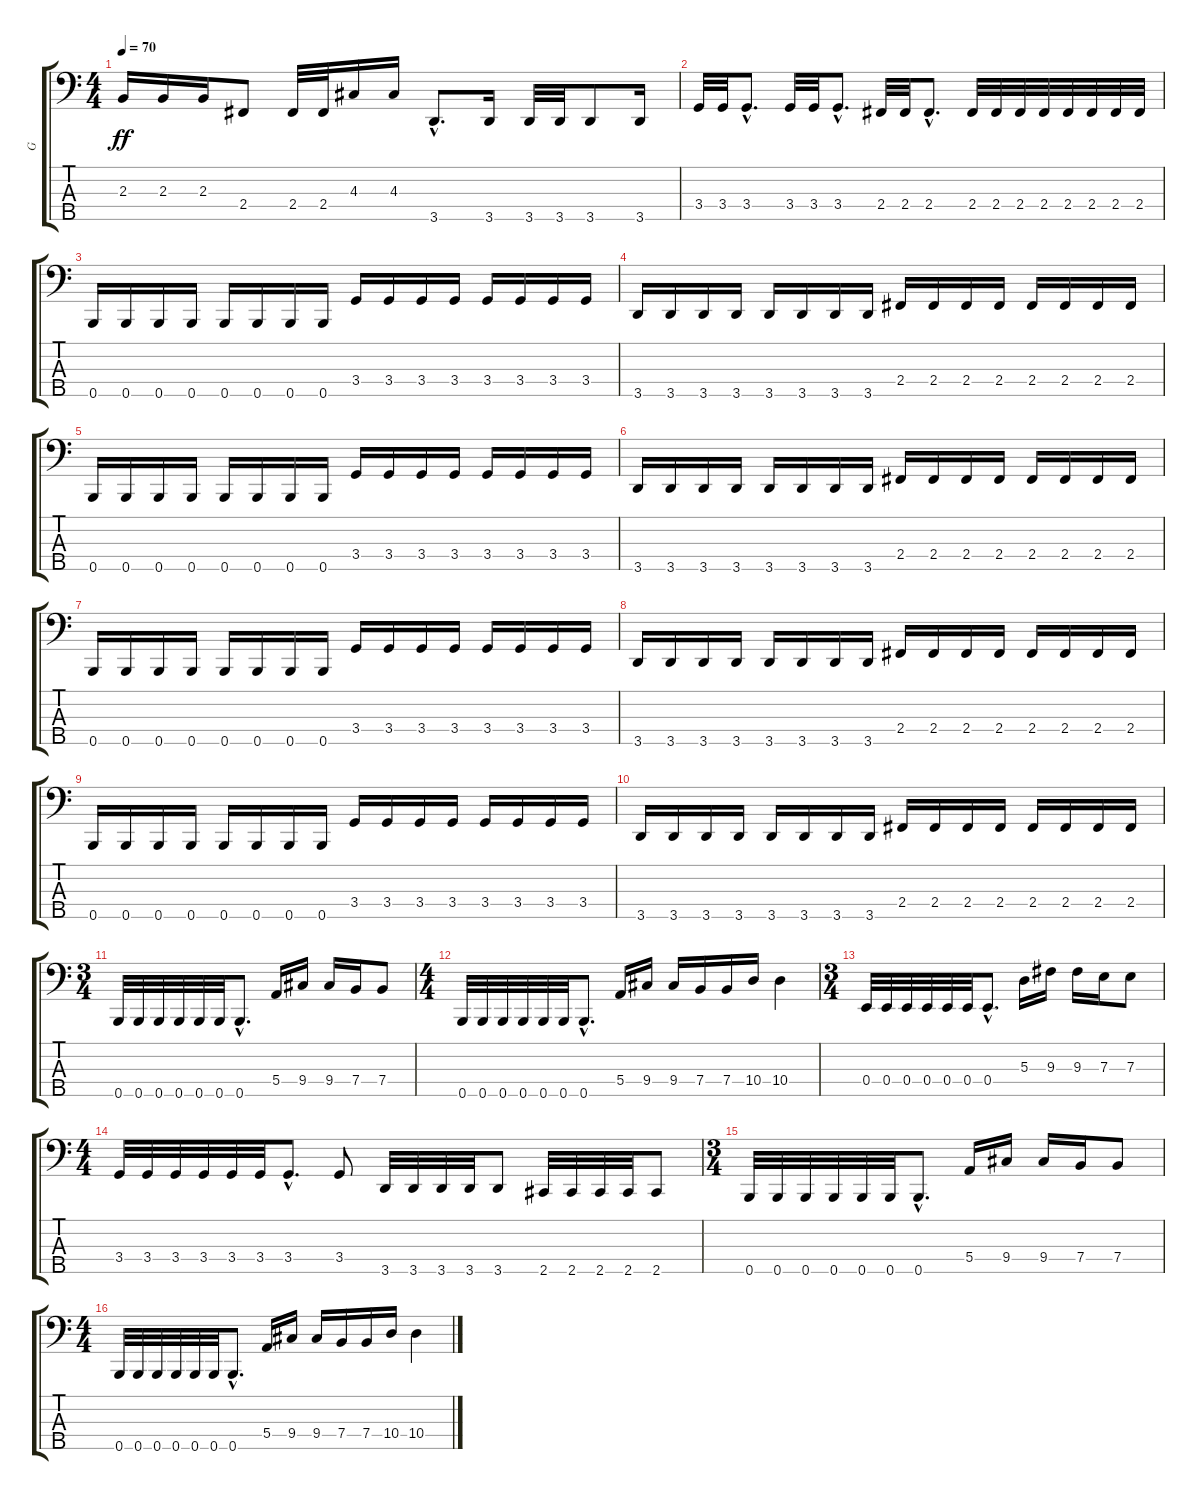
\track ("G" "G") {instrument electricbassfinger}
\staff {score tabs}
\tuning (G2 D2 A1 E1 B0) {hide}
\ts (4 4)
\tempo 70
\clef f4
\ks c
2.3.16{dy ff} 2.3.16 2.3.16 2.4.8 2.4.32 2.4.32 4.3.16 4.3.16 3.5{hac}.8{d} 3.5.16 3.5.32 3.5.32 3.5.8 3.5.16 |
3.4.32 3.4.32 3.4{hac}.8{d} 3.4.32 3.4.32 3.4{hac}.8{d} 2.4.32 2.4.32 2.4{hac}.8{d} 2.4.32 2.4.32 2.4.32 2.4.32 2.4.32 2.4.32 2.4.32 2.4.32 |
\section ("" " ")
0.5.16 0.5.16 0.5.16 0.5.16 0.5.16 0.5.16 0.5.16 0.5.16 3.4.16 3.4.16 3.4.16 3.4.16 3.4.16 3.4.16 3.4.16 3.4.16 |
3.5.16 3.5.16 3.5.16 3.5.16 3.5.16 3.5.16 3.5.16 3.5.16 2.4.16 2.4.16 2.4.16 2.4.16 2.4.16 2.4.16 2.4.16 2.4.16 |
0.5.16 0.5.16 0.5.16 0.5.16 0.5.16 0.5.16 0.5.16 0.5.16 3.4.16 3.4.16 3.4.16 3.4.16 3.4.16 3.4.16 3.4.16 3.4.16 |
3.5.16 3.5.16 3.5.16 3.5.16 3.5.16 3.5.16 3.5.16 3.5.16 2.4.16 2.4.16 2.4.16 2.4.16 2.4.16 2.4.16 2.4.16 2.4.16 |
0.5.16 0.5.16 0.5.16 0.5.16 0.5.16 0.5.16 0.5.16 0.5.16 3.4.16 3.4.16 3.4.16 3.4.16 3.4.16 3.4.16 3.4.16 3.4.16 |
3.5.16 3.5.16 3.5.16 3.5.16 3.5.16 3.5.16 3.5.16 3.5.16 2.4.16 2.4.16 2.4.16 2.4.16 2.4.16 2.4.16 2.4.16 2.4.16 |
0.5.16 0.5.16 0.5.16 0.5.16 0.5.16 0.5.16 0.5.16 0.5.16 3.4.16 3.4.16 3.4.16 3.4.16 3.4.16 3.4.16 3.4.16 3.4.16 |
3.5.16 3.5.16 3.5.16 3.5.16 3.5.16 3.5.16 3.5.16 3.5.16 2.4.16 2.4.16 2.4.16 2.4.16 2.4.16 2.4.16 2.4.16 2.4.16 |
\ts (3 4)
\section ("" " ")
0.5.32 0.5.32 0.5.32 0.5.32 0.5.32 0.5.32 0.5{hac}.8{d} 5.4.16 9.4.16 9.4.16 7.4.16 7.4.8 |
\ts (4 4)
0.5.32 0.5.32 0.5.32 0.5.32 0.5.32 0.5.32 0.5{hac}.8{d} 5.4.16 9.4.16 9.4.16 7.4.16 7.4.16 10.4.16 10.4.4 |
\ts (3 4)
0.4.32 0.4.32 0.4.32 0.4.32 0.4.32 0.4.32 0.4{hac}.8{d} 5.3.16 9.3.16 9.3.16 7.3.16 7.3.8 |
\ts (4 4)
3.4.32 3.4.32 3.4.32 3.4.32 3.4.32 3.4.32 3.4{hac}.8{d} 3.4.8 3.5.32 3.5.32 3.5.32 3.5.32 3.5.8 2.5.32 2.5.32 2.5.32 2.5.32 2.5.8 |
\ts (3 4)
0.5.32 0.5.32 0.5.32 0.5.32 0.5.32 0.5.32 0.5{hac}.8{d} 5.4.16 9.4.16 9.4.16 7.4.16 7.4.8 |
\ts (4 4)
0.5.32 0.5.32 0.5.32 0.5.32 0.5.32 0.5.32 0.5{hac}.8{d} 5.4.16 9.4.16 9.4.16 7.4.16 7.4.16 10.4.16 10.4.4
